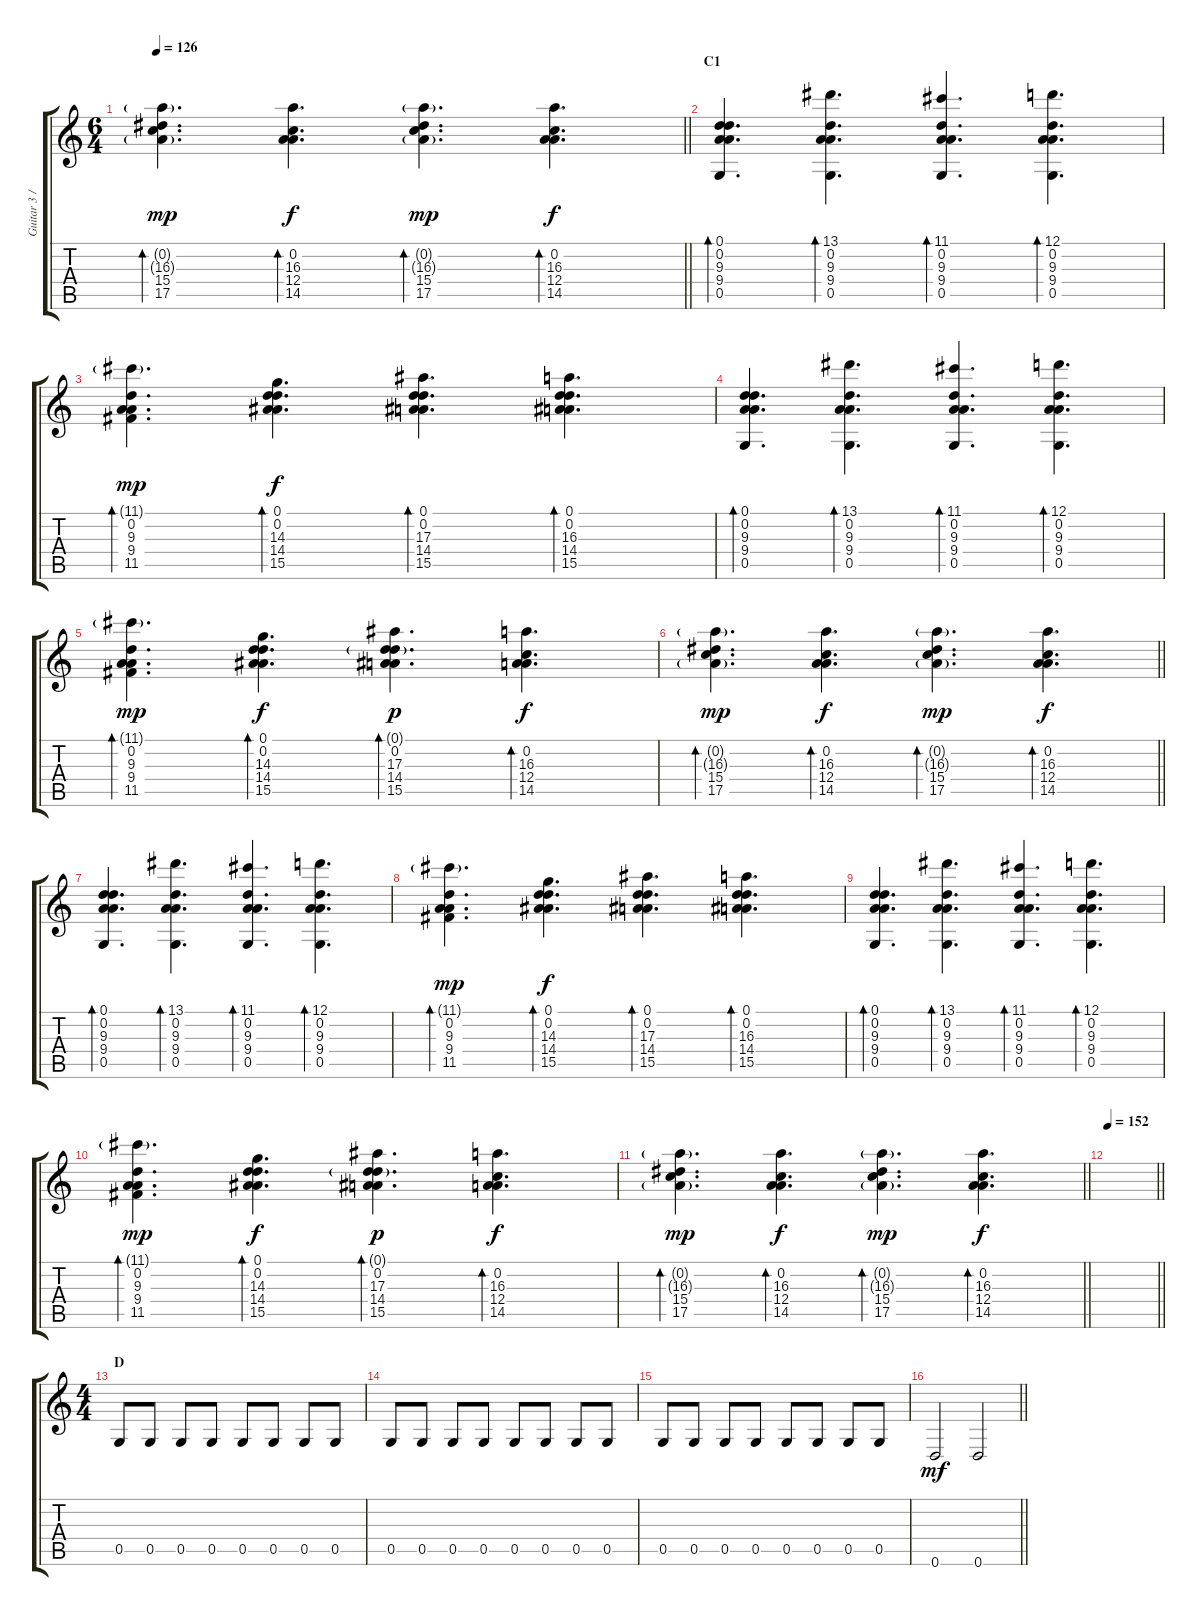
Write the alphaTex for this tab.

\track ("Guitar 3 / Strings" "Guitar 3 /") {instrument overdrivenguitar}
\staff {score tabs}
\tuning (D4 A3 F3 C3 G2 D2) {hide}
\ts (6 4)
\tempo 126
\clef g2
\barLineRight lightlight
\ks c
(0.2{g} 16.3{g} 15.4 17.5).4{d bd 120 dy mp} (0.2 16.3 12.4 14.5).4{d bd 120 dy f} (0.2{g} 16.3{g} 15.4 17.5).4{d bd 120 dy mp} (0.2 16.3 12.4 14.5).4{d bd 120 dy f} |
\section ("" "C1")
(0.1 0.2 9.3 9.4 0.5).4{d bd 120} (13.1 0.2 9.3 9.4 0.5).4{d bd 120} (11.1 0.2 9.3 9.4 0.5).4{d bd 120} (12.1 0.2 9.3 9.4 0.5).4{d bd 120} |
(11.1{g} 0.2 9.3 9.4 11.5).4{d bd 120 dy mp} (0.1 0.2 14.3 14.4 15.5).4{d bd 120 dy f} (0.1 0.2 17.3 14.4 15.5).4{d bd 120} (0.1 0.2 16.3 14.4 15.5).4{d bd 120} |
(0.1 0.2 9.3 9.4 0.5).4{d bd 120} (13.1 0.2 9.3 9.4 0.5).4{d bd 120} (11.1 0.2 9.3 9.4 0.5).4{d bd 120} (12.1 0.2 9.3 9.4 0.5).4{d bd 120} |
(11.1{g} 0.2 9.3 9.4 11.5).4{d bd 120 dy mp} (0.1 0.2 14.3 14.4 15.5).4{d bd 120 dy f} (0.1{g} 0.2 17.3 14.4 15.5).4{d bd 120 dy p} (0.2 16.3 12.4 14.5).4{d bd 120 dy f} |
\barLineRight lightlight
(0.2{g} 16.3{g} 15.4 17.5).4{d bd 120 dy mp} (0.2 16.3 12.4 14.5).4{d bd 120 dy f} (0.2{g} 16.3{g} 15.4 17.5).4{d bd 120 dy mp} (0.2 16.3 12.4 14.5).4{d bd 120 dy f} |
\section ("" "")
(0.1 0.2 9.3 9.4 0.5).4{d bd 120} (13.1 0.2 9.3 9.4 0.5).4{d bd 120} (11.1 0.2 9.3 9.4 0.5).4{d bd 120} (12.1 0.2 9.3 9.4 0.5).4{d bd 120} |
(11.1{g} 0.2 9.3 9.4 11.5).4{d bd 120 dy mp} (0.1 0.2 14.3 14.4 15.5).4{d bd 120 dy f} (0.1 0.2 17.3 14.4 15.5).4{d bd 120} (0.1 0.2 16.3 14.4 15.5).4{d bd 120} |
(0.1 0.2 9.3 9.4 0.5).4{d bd 120} (13.1 0.2 9.3 9.4 0.5).4{d bd 120} (11.1 0.2 9.3 9.4 0.5).4{d bd 120} (12.1 0.2 9.3 9.4 0.5).4{d bd 120} |
(11.1{g} 0.2 9.3 9.4 11.5).4{d bd 120 dy mp} (0.1 0.2 14.3 14.4 15.5).4{d bd 120 dy f} (0.1{g} 0.2 17.3 14.4 15.5).4{d bd 120 dy p} (0.2 16.3 12.4 14.5).4{d bd 120 dy f} |
\barLineRight lightlight
(0.2{g} 16.3{g} 15.4 17.5).4{d bd 120 dy mp} (0.2 16.3 12.4 14.5).4{d bd 120 dy f} (0.2{g} 16.3{g} 15.4 17.5).4{d bd 120 dy mp} (0.2 16.3 12.4 14.5).4{d bd 120 dy f} |
\tempo 152
\barLineRight lightlight
|
\ts (4 4)
\section ("" "D")
0.5.8 0.5.8 0.5.8 0.5.8 0.5.8 0.5.8 0.5.8 0.5.8 |
0.5.8 0.5.8 0.5.8 0.5.8 0.5.8 0.5.8 0.5.8 0.5.8 |
0.5.8 0.5.8 0.5.8 0.5.8 0.5.8 0.5.8 0.5.8 0.5.8 |
\barLineRight lightlight
0.6.2{dy mf} 0.6.2
